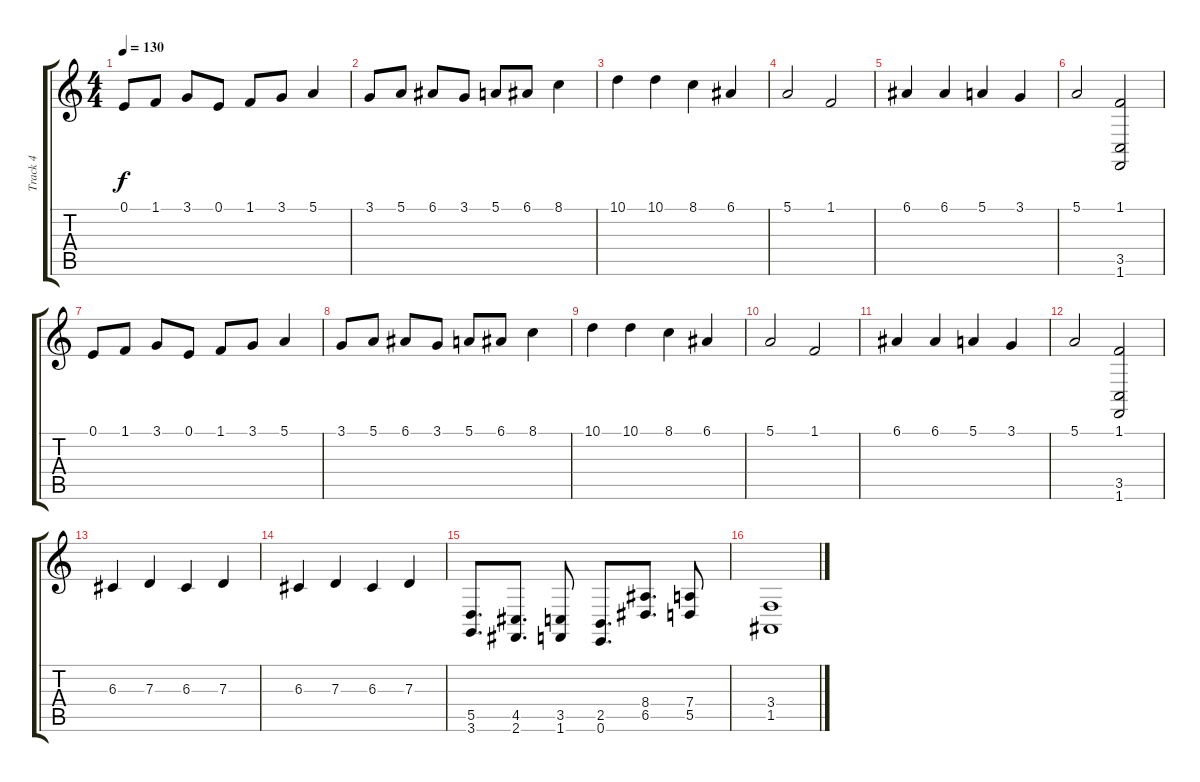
\track ("Track 4" "Track 4") {instrument drawbarorgan}
\staff {score tabs}
\tuning (E4 B3 G3 D3 A2 E2) {hide}
\ts (4 4)
\tempo 130
\clef g2
\ks c
0.1.8{dy f} 1.1.8 3.1.8 0.1.8 1.1.8 3.1.8 5.1.4 |
3.1.8 5.1.8 6.1.8 3.1.8 5.1.8 6.1.8 8.1.4 |
10.1.4 10.1.4 8.1.4 6.1.4 |
5.1.2 1.1.2 |
6.1.4 6.1.4 5.1.4 3.1.4 |
5.1.2 (1.1 3.5 1.6).2 |
0.1.8 1.1.8 3.1.8 0.1.8 1.1.8 3.1.8 5.1.4 |
3.1.8 5.1.8 6.1.8 3.1.8 5.1.8 6.1.8 8.1.4 |
10.1.4 10.1.4 8.1.4 6.1.4 |
5.1.2 1.1.2 |
6.1.4 6.1.4 5.1.4 3.1.4 |
5.1.2 (1.1 3.5 1.6).2 |
6.3.4 7.3.4 6.3.4 7.3.4 |
6.3.4 7.3.4 6.3.4 7.3.4 |
(5.5 3.6).8{d} (4.5 2.6).8{d} (3.5 1.6).8 (2.5 0.6).8{d} (8.4 6.5).8{d} (7.4 5.5).8 |
(3.4 1.5).1
